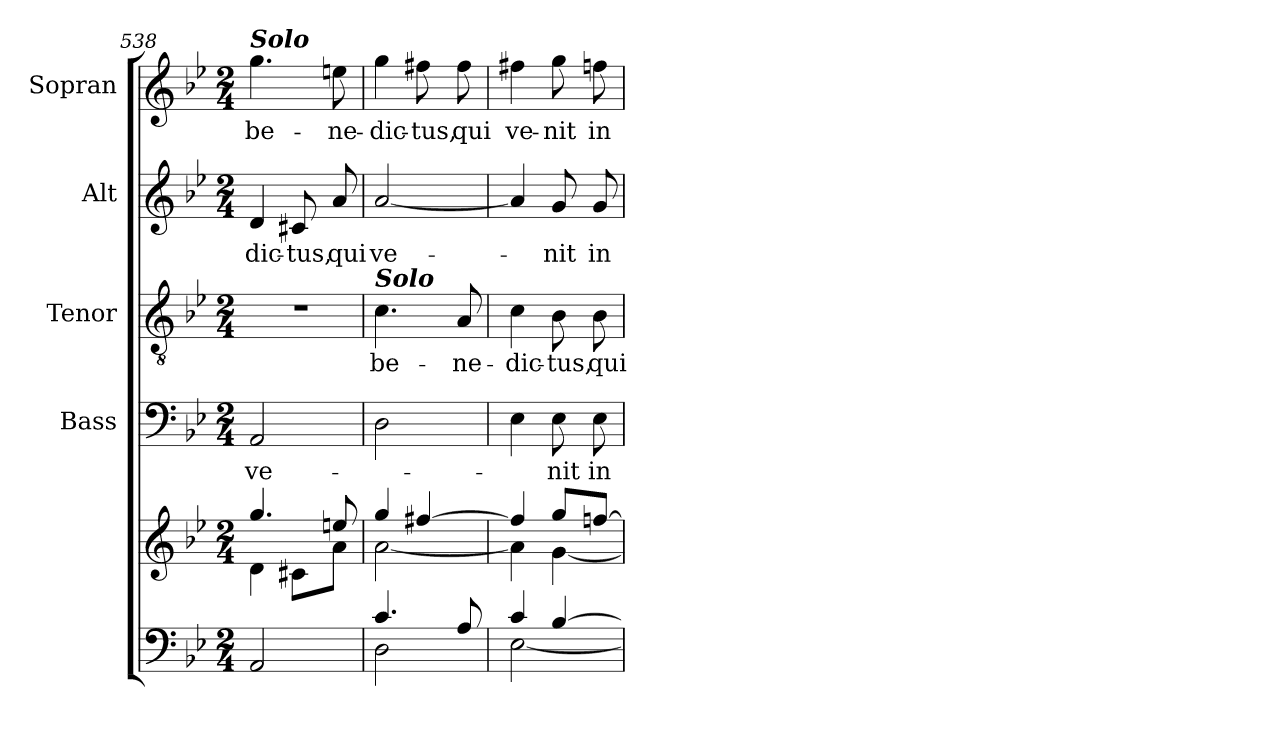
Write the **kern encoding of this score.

**kern	**kern	**kern	**text	**kern	**text	**kern	**text	**kern	**text
*part5	*part5	*part4	*part4	*part3	*part3	*part2	*part2	*part1	*part1
*staff6	*staff5	*staff4	*staff4	*staff3	*staff3	*staff2	*staff2	*staff1	*staff1
*	*	*I"Bass	*	*I"Tenor	*	*I"Alt	*	*I"Sopran	*
*	*	*I'B.	*	*I'T.	*	*I'A.	*	*I'S.	*
*clefF4	*clefG2	*clefF4	*	*clefGv2	*	*clefG2	*	*clefG2	*
*k[b-e-]	*k[b-e-]	*k[b-e-]	*	*k[b-e-]	*	*k[b-e-]	*	*k[b-e-]	*
*B-:	*B-:	*B-:	*	*B-:	*	*B-:	*	*B-:	*
*M2/4	*M2/4	*M2/4	*	*M2/4	*	*M2/4	*	*M2/4	*
=538	=538	=538	=538	=538	=538	=538	=538	=538	=538
*	*^	*	*	*	*	*	*	*	*
!	!	!	!	!	!	!	!	!	!LO:TX:a:Bi:t=Solo	!
!	!	!	!	!LO:LY:b	!	!	!	!LO:LY:b	!	!LO:LY:b
2AA/	4.gg/	4d\	2AA/	ve-	2r	.	4d/	-dic-	4.gg\	be-
!	!	!	!	!	!	!	!	!LO:LY:b	!	!
.	.	8c#X\L	.	.	.	.	8c#X/	-tus,	.	.
!	!	!	!	!	!	!	!	!LO:LY:b	!	!LO:LY:b
.	8een/	8a\J	.	.	.	.	8a/	qui	8een\	-ne-
=539	=539	=539	=539	=539	=539	=539	=539	=539	=539	=539
*^	*	*	*	*	*	*	*	*	*	*
!	!	!	!	!	!	!LO:TX:a:Bi:t=Solo	!	!	!	!	!
!	!	!	!	!	!	!	!LO:LY:b	!	!LO:LY:b	!	!LO:LY:b
4.c/	2D\	4gg/	[<2a\	2D\	.	4.c\	be-	[2a/	ve-	4gg\	-dic-
!	!	!	!	!	!	!	!	!	!	!	!LO:LY:b
.	.	[>4ff#X/	.	.	.	.	.	.	.	8ff#X\	-tus,
!	!	!	!	!	!	!	!LO:LY:b	!	!	!	!LO:LY:b
8A/	.	.	.	.	.	8A/	-ne-	.	.	8ff#\	qui
=540	=540	=540	=540	=540	=540	=540	=540	=540	=540	=540	=540
!	!	!	!	!	!	!	!LO:LY:b	!	!	!	!LO:LY:b
4c/	[<2E-\	4ff#/]	4a\]	4E-\	.	4c\	-dic-	4a/]	.	4ff#X\	ve-
!	!	!	!	!	!LO:LY:b	!	!LO:LY:b	!	!LO:LY:b	!	!LO:LY:b
[>4B-/	.	8gg/L	[<4g\	8E-\	-nit	8B-\	-tus,	8g/	-nit	8gg\	-nit
!	!	!	!	!	!LO:LY:b	!	!LO:LY:b	!	!LO:LY:b	!	!LO:LY:b
.	.	[>8ffn/J	.	8E-\	in	8B-\	qui	8g/	in	8ffn\	in
*v	*v	*	*	*	*	*	*	*	*	*	*
*	*v	*v	*	*	*	*	*	*	*	*
=	=	=	=	=	=	=	=	=	=
*-	*-	*-	*-	*-	*-	*-	*-	*-	*-
